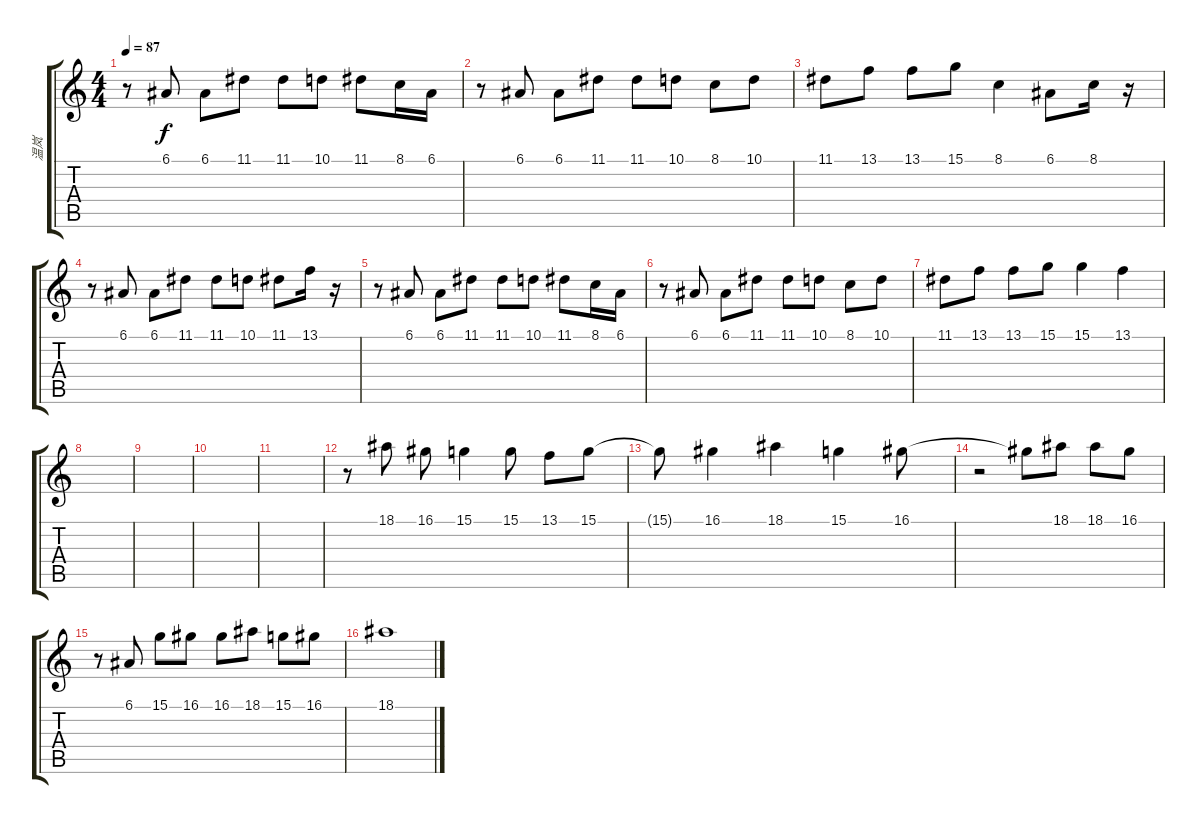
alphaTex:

\track ("温岚" "温岚") {instrument cello}
\staff {score tabs}
\tuning (E4 B3 G3 D3 A2 E2) {hide}
\ts (4 4)
\tempo 87
\clef g2
\ks c
r.8{dy f} 6.1.8 6.1.8 11.1.8 11.1.8 10.1.8 11.1.8 8.1.16 6.1.16 |
r.8 6.1.8 6.1.8 11.1.8 11.1.8 10.1.8 8.1.8 10.1.8 |
11.1.8 13.1.8 13.1.8 15.1.8 8.1.4 6.1.8 8.1.16 r.16 |
r.8 6.1.8 6.1.8 11.1.8 11.1.8 10.1.8 11.1.8 13.1.16 r.16 |
r.8 6.1.8 6.1.8 11.1.8 11.1.8 10.1.8 11.1.8 8.1.16 6.1.16 |
r.8 6.1.8 6.1.8 11.1.8 11.1.8 10.1.8 8.1.8 10.1.8 |
11.1.8 13.1.8 13.1.8 15.1.8 15.1.4 13.1.4 |
|
|
|
|
r.8 18.1.8 16.1.8 15.1.4 15.1.8 13.1.8 15.1.8 |
15.1{t}.8 16.1.4 18.1.4 15.1.4 16.1.8 |
r.2 16.1{t}.8 18.1.8 18.1.8 16.1.8 |
r.8 6.1.8 15.1.8 16.1.8 16.1.8 18.1.8 15.1.8 16.1.8 |
18.1.1
